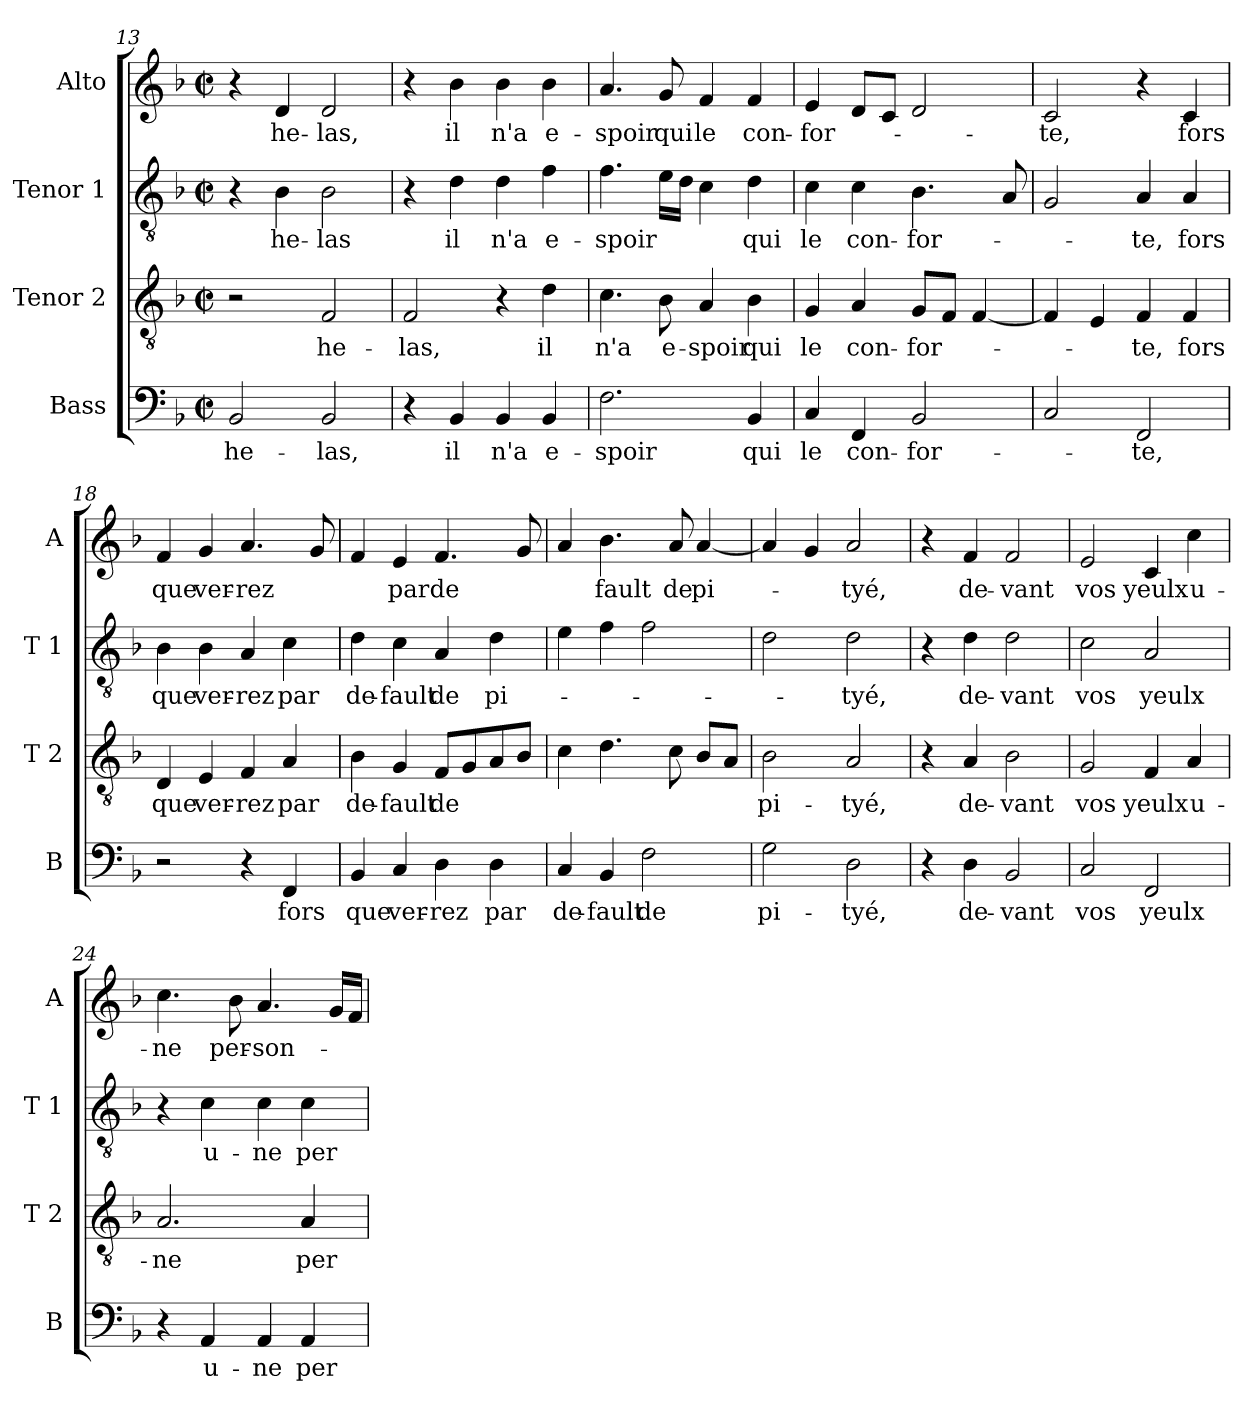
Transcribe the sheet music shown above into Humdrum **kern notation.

**kern	**text	**kern	**text	**kern	**text	**kern	**text
*part4	*part4	*part3	*part3	*part2	*part2	*part1	*part1
*staff4	*staff4	*staff3	*staff3	*staff2	*staff2	*staff1	*staff1
*I"Bass	*	*I"Tenor 2	*	*I"Tenor 1	*	*I"Alto	*
*I'B	*	*I'T 2	*	*I'T 1	*	*I'A	*
*clefF4	*	*clefGv2	*	*clefGv2	*	*clefG2	*
*k[b-]	*	*k[b-]	*	*k[b-]	*	*k[b-]	*
*F:	*	*F:	*	*F:	*	*F:	*
*M2/2	*	*M2/2	*	*M2/2	*	*M2/2	*
*met(c|)	*	*met(c|)	*	*met(c|)	*	*met(c|)	*
=13	=13	=13	=13	=13	=13	=13	=13
!	!LO:LY:b	!	!	!	!	!	!
2BB-/	he-	2r	.	4r	.	4r	.
!	!	!	!	!	!LO:LY:b	!	!LO:LY:b
.	.	.	.	4B-\	he-	4d/	he-
!	!LO:LY:b	!	!LO:LY:b	!	!LO:LY:b	!	!LO:LY:b
2BB-/	-las,	2F/	he-	2B-\	-las	2d/	-las,
=14	=14	=14	=14	=14	=14	=14	=14
!	!	!	!LO:LY:b	!	!	!	!
4r	.	2F/	-las,	4r	.	4r	.
!	!LO:LY:b	!	!	!	!LO:LY:b	!	!LO:LY:b
4BB-/	il	.	.	4d\	il	4b-\	il
!	!LO:LY:b	!	!	!	!LO:LY:b	!	!LO:LY:b
4BB-/	n'a	4r	.	4d\	n'a	4b-\	n'a
!	!LO:LY:b	!	!LO:LY:b	!	!LO:LY:b	!	!LO:LY:b
4BB-/	e-	4d\	il	4f\	e-	4b-\	e-
!!LO:LB:g=z
=15	=15	=15	=15	=15	=15	=15	=15
!	!LO:LY:b	!	!LO:LY:b	!	!LO:LY:b	!	!LO:LY:b
2.F\	-spoir	4.c\	n'a	4.f\	-spoir	4.a/	-spoir
!	!	!	!LO:LY:b	!	!	!	!LO:LY:b
.	.	8B-\	e-	16e\LL	.	8g/	qui
.	.	.	.	16d\JJ	.	.	.
!	!	!	!LO:LY:b	!	!	!	!LO:LY:b
.	.	4A/	-spoir	4c\	.	4f/	le
!	!LO:LY:b	!	!LO:LY:b	!	!LO:LY:b	!	!LO:LY:b
4BB-/	qui	4B-\	qui	4d\	qui	4f/	con-
=16	=16	=16	=16	=16	=16	=16	=16
!	!LO:LY:b	!	!LO:LY:b	!	!LO:LY:b	!	!LO:LY:b
4C/	le	4G/	le	4c\	le	4e/	-for-
!	!LO:LY:b	!	!LO:LY:b	!	!LO:LY:b	!	!
4FF/	con-	4A/	con-	4c\	con-	8d/L	.
.	.	.	.	.	.	8c/J	.
!	!LO:LY:b	!	!LO:LY:b	!	!LO:LY:b	!	!
2BB-/	-for-	8G/L	-for-	4.B-\	-for-	2d/	.
.	.	8F/J	.	.	.	.	.
.	.	[4F/	.	.	.	.	.
.	.	.	.	8A/	.	.	.
=17	=17	=17	=17	=17	=17	=17	=17
!	!	!	!	!	!	!	!LO:LY:b
2C/	.	4F/]	.	2G/	.	2c/	-te,
.	.	4E/	.	.	.	.	.
!	!LO:LY:b	!	!LO:LY:b	!	!LO:LY:b	!	!
2FF/	-te,	4F/	-te,	4A/	-te,	4r	.
!	!	!	!LO:LY:b	!	!LO:LY:b	!	!LO:LY:b
.	.	4F/	fors	4A/	fors	4c/	fors
=18	=18	=18	=18	=18	=18	=18	=18
!	!	!	!LO:LY:b	!	!LO:LY:b	!	!LO:LY:b
2r	.	4D/	que	4B-\	que	4f/	que
!	!	!	!LO:LY:b	!	!LO:LY:b	!	!LO:LY:b
.	.	4E/	ver-	4B-\	ver-	4g/	ver-
!	!	!	!LO:LY:b	!	!LO:LY:b	!	!LO:LY:b
4r	.	4F/	-rez	4A/	-rez	4.a/	-rez
!	!LO:LY:b	!	!LO:LY:b	!	!LO:LY:b	!	!
4FF/	fors	4A/	par	4c\	par	.	.
.	.	.	.	.	.	8g/	.
=19	=19	=19	=19	=19	=19	=19	=19
!	!LO:LY:b	!	!LO:LY:b	!	!LO:LY:b	!	!
4BB-/	que	4B-\	de-	4d\	de-	4f/	.
!	!LO:LY:b	!	!LO:LY:b	!	!LO:LY:b	!	!LO:LY:b
4C/	ver-	4G/	-fault	4c\	-fault	4e/	par
!	!LO:LY:b	!	!LO:LY:b	!	!LO:LY:b	!	!LO:LY:b
4D\	-rez	8F/L	de	4A/	de	4.f/	de
.	.	8G/	.	.	.	.	.
!	!LO:LY:b	!	!	!	!LO:LY:b	!	!
4D\	par	8A/	.	4d\	pi-	.	.
.	.	8B-/J	.	.	.	8g/	.
!!LO:LB:g=z
=20	=20	=20	=20	=20	=20	=20	=20
!	!LO:LY:b	!	!	!	!	!	!
4C/	de-	4c\	.	4e\	.	4a/	.
!	!LO:LY:b	!	!	!	!	!	!LO:LY:b
4BB-/	-fault	4.d\	.	4f\	.	4.b-\	fault
!	!LO:LY:b	!	!	!	!	!	!
2F\	de	.	.	2f\	.	.	.
!	!	!	!	!	!	!	!LO:LY:b
.	.	8c\	.	.	.	8a/	de
!	!	!	!	!	!	!	!LO:LY:b
.	.	8B-/L	.	.	.	[4a/	pi-
.	.	8A/J	.	.	.	.	.
=21	=21	=21	=21	=21	=21	=21	=21
!	!LO:LY:b	!	!LO:LY:b	!	!	!	!
2G\	pi-	2B-\	pi-	2d\	.	4a/]	.
.	.	.	.	.	.	4g/	.
!	!LO:LY:b	!	!LO:LY:b	!	!LO:LY:b	!	!LO:LY:b
2D\	-tyé,	2A/	-tyé,	2d\	-tyé,	2a/	-tyé,
=22	=22	=22	=22	=22	=22	=22	=22
4r	.	4r	.	4r	.	4r	.
!	!LO:LY:b	!	!LO:LY:b	!	!LO:LY:b	!	!LO:LY:b
4D\	de-	4A/	de-	4d\	de-	4f/	de-
!	!LO:LY:b	!	!LO:LY:b	!	!LO:LY:b	!	!LO:LY:b
2BB-/	-vant	2B-\	-vant	2d\	-vant	2f/	-vant
=23	=23	=23	=23	=23	=23	=23	=23
!	!LO:LY:b	!	!LO:LY:b	!	!LO:LY:b	!	!LO:LY:b
2C/	vos	2G/	vos	2c\	vos	2e/	vos
!	!LO:LY:b	!	!LO:LY:b	!	!LO:LY:b	!	!LO:LY:b
2FF/	yeulx	4F/	yeulx	2A/	yeulx	4c/	yeulx
!	!	!	!LO:LY:b	!	!	!	!LO:LY:b
.	.	4A/	u-	.	.	4cc\	u-
=24	=24	=24	=24	=24	=24	=24	=24
!	!	!	!LO:LY:b	!	!	!	!LO:LY:b
4r	.	2.A/	-ne	4r	.	4.cc\	-ne
!	!LO:LY:b	!	!	!	!LO:LY:b	!	!
4AA/	u-	.	.	4c\	u-	.	.
!	!	!	!	!	!	!	!LO:LY:b
.	.	.	.	.	.	8b-\	per-
!	!LO:LY:b	!	!	!	!LO:LY:b	!	!LO:LY:b
4AA/	-ne	.	.	4c\	-ne	4.a/	-son-
!	!LO:LY:b	!	!LO:LY:b	!	!LO:LY:b	!	!
4AA/	per-	4A/	per-	4c\	per-	.	.
.	.	.	.	.	.	16g/LL	.
.	.	.	.	.	.	16f/JJ	.
=	=	=	=	=	=	=	=
*-	*-	*-	*-	*-	*-	*-	*-
